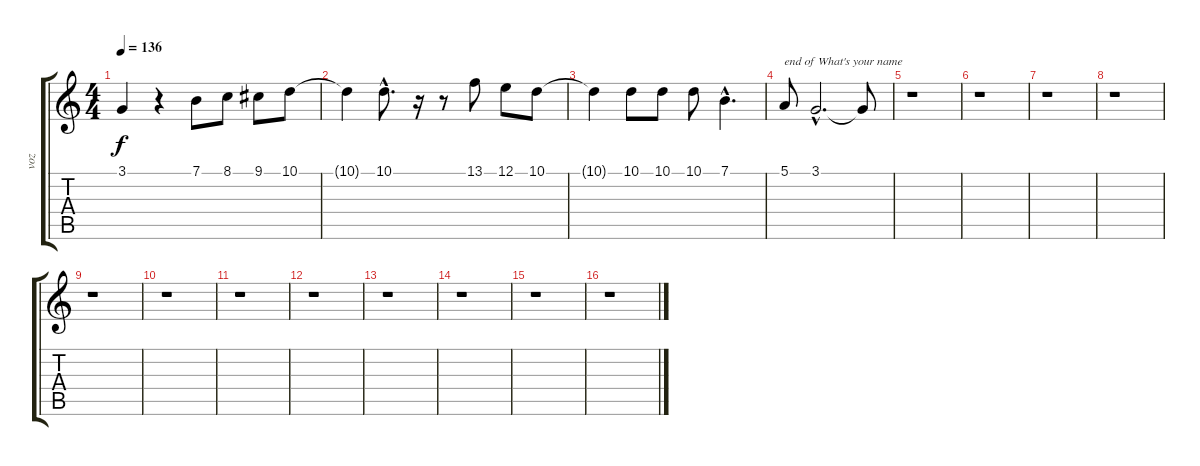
\track ("voz" "voz") {instrument vibraphone}
\staff {score tabs}
\tuning (E4 B3 G3 D3 A2 E2) {hide}
\ts (4 4)
\tempo 136
\clef g2
\ks c
3.1{t}.4{dy f} r.4 7.1.8 8.1.8 9.1.8 10.1.8 |
10.1{t}.4 10.1{hac}.8{d} r.16 r.8 13.1.8 12.1.8 10.1.8 |
10.1{t}.4 10.1.8 10.1.8 10.1.8 7.1{hac}.4{d} |
5.1.8{txt "end of What's your name"} 3.1{hac}.2{d} 3.1{t}.8 |
r.1 |
r.1 |
r.1 |
r.1 |
r.1 |
r.1 |
r.1 |
r.1 |
r.1 |
r.1 |
r.1 |
r.1
